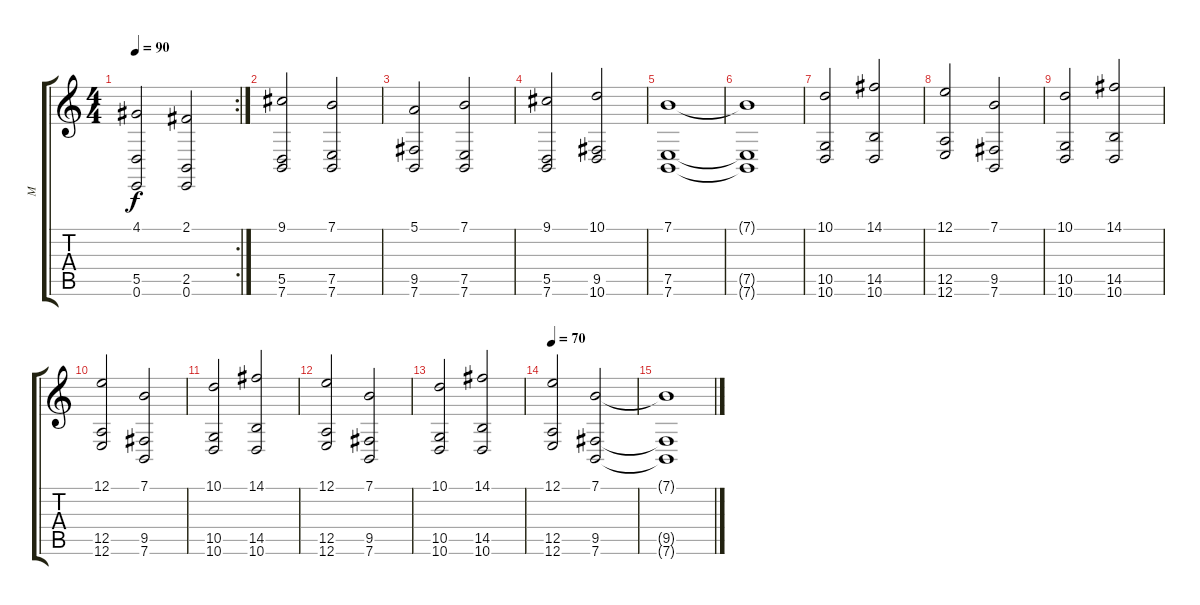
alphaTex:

\track ("M" "M") {instrument stringensemble2}
\staff {score tabs}
\tuning (E4 B3 G3 D3 A2 E2) {hide}
\rc 2
\ts (4 4)
\tempo 90
\clef g2
\ks c
(4.1 5.5 0.6).2{dy f} (2.1 2.5 0.6).2 |
(9.1 5.5 7.6).2 (7.1 7.5 7.6).2 |
(5.1 9.5 7.6).2 (7.1 7.5 7.6).2 |
(9.1 5.5 7.6).2 (10.1 9.5 10.6).2 |
(7.1 7.5 7.6).1 |
(7.1{t} 7.5{t} 7.6{t}).1 |
(10.1 10.5 10.6).2 (14.1 14.5 10.6).2 |
(12.1 12.5 12.6).2 (7.1 9.5 7.6).2 |
(10.1 10.5 10.6).2 (14.1 14.5 10.6).2 |
(12.1 12.5 12.6).2 (7.1 9.5 7.6).2 |
(10.1 10.5 10.6).2 (14.1 14.5 10.6).2 |
(12.1 12.5 12.6).2 (7.1 9.5 7.6).2 |
(10.1 10.5 10.6).2 (14.1 14.5 10.6).2 |
\tempo 70
(12.1 12.5 12.6).2 (7.1 9.5 7.6).2 |
(7.1{t} 9.5{t} 7.6{t}).1
